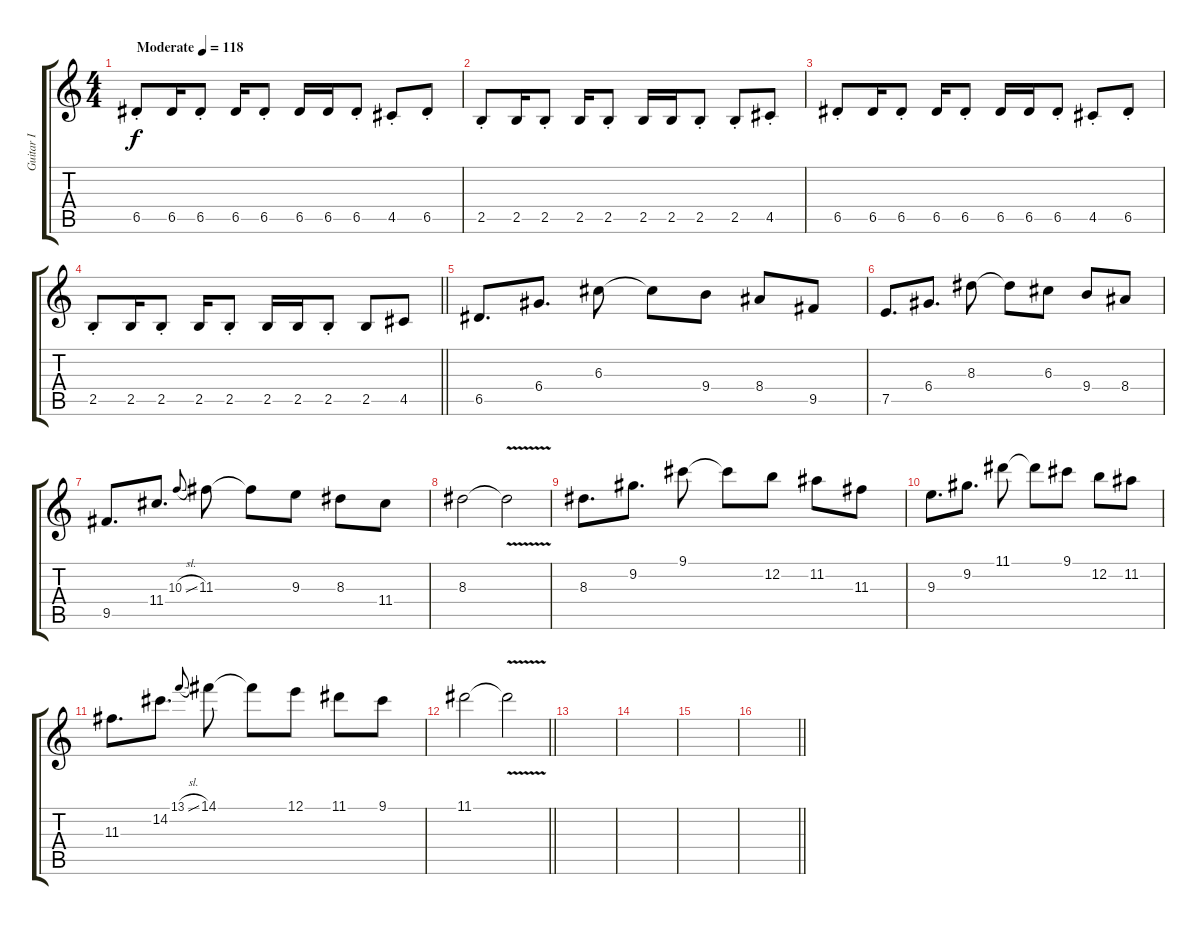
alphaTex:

\track ("Guitar I" "Guitar I") {instrument overdrivenguitar}
\staff {score tabs}
\tuning (E4 B3 G3 D3 A2 E2) {hide}
\ts (4 4)
\tempo (118 "Moderate")
\clef g2
\ks c
6.5{st}.8{dy f instrument overdrivenguitar} 6.5.16 6.5{st}.8 6.5.16 6.5{st}.8 6.5.16 6.5.16 6.5{st}.8 4.5{st}.8 6.5{st}.8 |
2.5{st}.8 2.5.16 2.5{st}.8 2.5.16 2.5{st}.8 2.5.16 2.5.16 2.5{st}.8 2.5{st}.8 4.5{st}.8 |
6.5{st}.8 6.5.16 6.5{st}.8 6.5.16 6.5{st}.8 6.5.16 6.5.16 6.5{st}.8 4.5{st}.8 6.5{st}.8 |
\barLineRight lightlight
2.5{st}.8 2.5.16 2.5{st}.8 2.5.16 2.5{st}.8 2.5.16 2.5.16 2.5{st}.8 2.5.8 4.5.8 |
6.5.8{d} 6.4.8{d} 6.3.8 6.3{t}.8 9.4.8 8.4.8 9.5.8 |
7.5.8{d} 6.4.8{d} 8.3.8 8.3{t}.8 6.3.8 9.4.8 8.4.8 |
9.5.8{d} 11.4.8{d} 10.3{sl}.8{gr onbeat} 11.3.8 11.3{t}.8 9.3.8 8.3.8 11.4.8 |
8.3.2 8.3{v t}.2 |
8.3.8{d} 9.2.8{d} 9.1.8 9.1{t}.8 12.2.8 11.2.8 11.3.8 |
9.3.8{d} 9.2.8{d} 11.1.8 11.1{t}.8 9.1.8 12.2.8 11.2.8 |
11.3.8{d} 14.2.8{d} 13.1{sl}.8{gr onbeat} 14.1.8 14.1{t}.8 12.1.8 11.1.8 9.1.8 |
\barLineRight lightlight
11.1.2 11.1{v t}.2 |
|
|
|
\barLineRight lightlight
